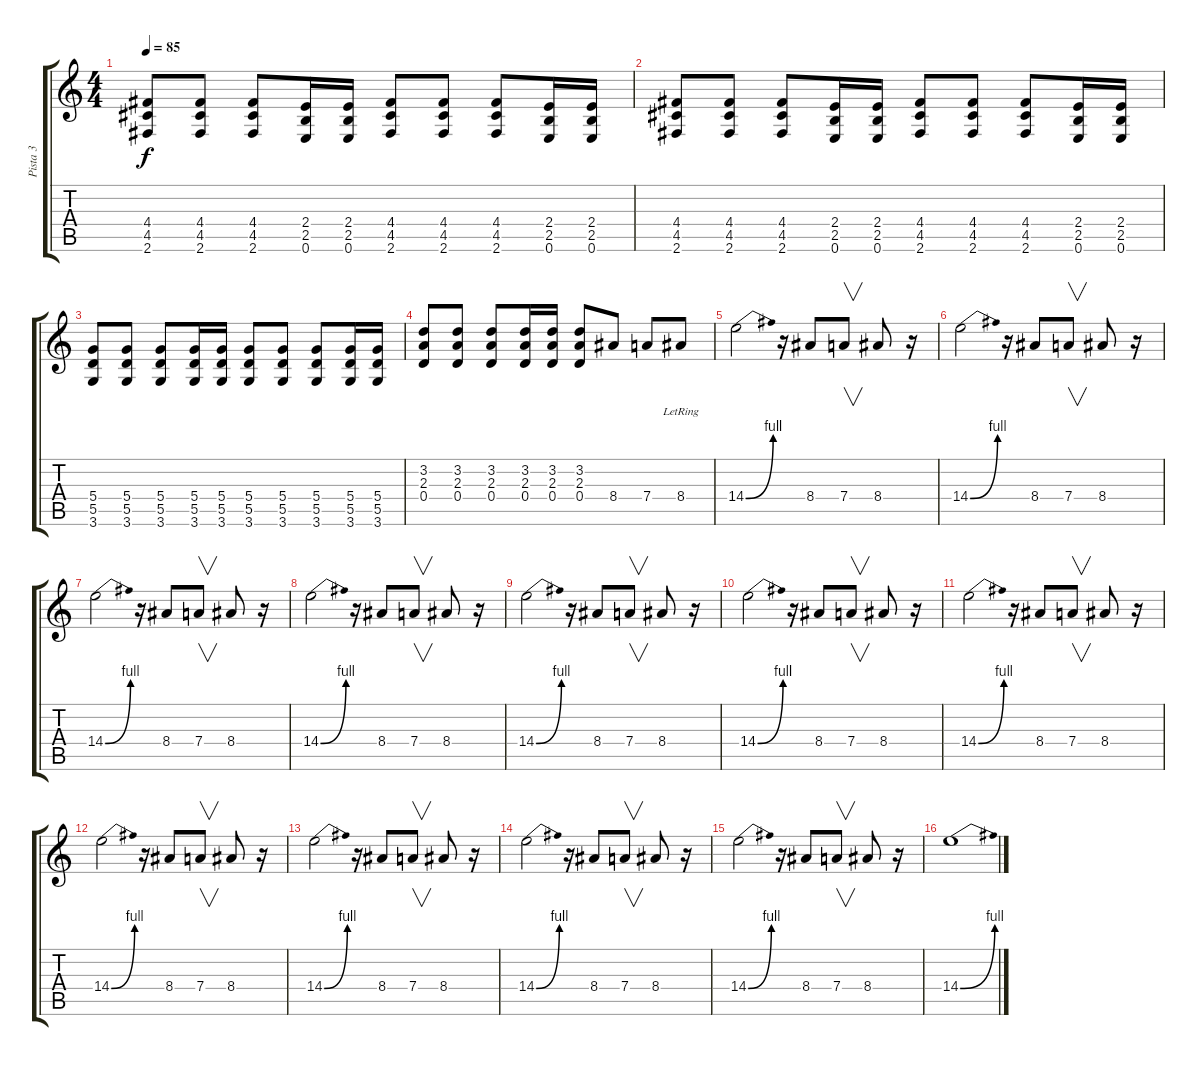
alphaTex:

\track ("Pista 3" "Pista 3") {instrument distortionguitar}
\staff {score tabs}
\tuning (E4 B3 G3 D3 A2 E2) {hide}
\ts (4 4)
\tempo 85
\clef g2
\ks c
(4.4 4.5 2.6).8{dy f} (4.4 4.5 2.6).8 (4.4 4.5 2.6).8 (2.4 2.5 0.6).16 (2.4 2.5 0.6).16 (4.4 4.5 2.6).8 (4.4 4.5 2.6).8 (4.4 4.5 2.6).8 (2.4 2.5 0.6).16 (2.4 2.5 0.6).16 |
(4.4 4.5 2.6).8 (4.4 4.5 2.6).8 (4.4 4.5 2.6).8 (2.4 2.5 0.6).16 (2.4 2.5 0.6).16 (4.4 4.5 2.6).8 (4.4 4.5 2.6).8 (4.4 4.5 2.6).8 (2.4 2.5 0.6).16 (2.4 2.5 0.6).16 |
(5.4 5.5 3.6).8 (5.4 5.5 3.6).8 (5.4 5.5 3.6).8 (5.4 5.5 3.6).16 (5.4 5.5 3.6).16 (5.4 5.5 3.6).8 (5.4 5.5 3.6).8 (5.4 5.5 3.6).8 (5.4 5.5 3.6).16 (5.4 5.5 3.6).16 |
(3.2 2.3 0.4).8 (3.2 2.3 0.4).8 (3.2 2.3 0.4).8 (3.2 2.3 0.4).16 (3.2 2.3 0.4).16 (3.2 2.3 0.4).8 8.4.8 7.4.8 8.4{lr}.8 |
14.4{be (bend 0 0 60 4)}.2 r.16 8.4.8 7.4.8{v} 8.4.8 r.16 |
14.4{be (bend 0 0 60 4)}.2 r.16 8.4.8 7.4.8{v} 8.4.8 r.16 |
14.4{be (bend 0 0 60 4)}.2 r.16 8.4.8 7.4.8{v} 8.4.8 r.16 |
14.4{be (bend 0 0 60 4)}.2 r.16 8.4.8 7.4.8{v} 8.4.8 r.16 |
14.4{be (bend 0 0 60 4)}.2 r.16 8.4.8 7.4.8{v} 8.4.8 r.16 |
14.4{be (bend 0 0 60 4)}.2 r.16 8.4.8 7.4.8{v} 8.4.8 r.16 |
14.4{be (bend 0 0 60 4)}.2 r.16 8.4.8 7.4.8{v} 8.4.8 r.16 |
14.4{be (bend 0 0 60 4)}.2 r.16 8.4.8 7.4.8{v} 8.4.8 r.16 |
14.4{be (bend 0 0 60 4)}.2 r.16 8.4.8 7.4.8{v} 8.4.8 r.16 |
14.4{be (bend 0 0 60 4)}.2 r.16 8.4.8 7.4.8{v} 8.4.8 r.16 |
14.4{be (bend 0 0 60 4)}.2 r.16 8.4.8 7.4.8{v} 8.4.8 r.16 |
14.4{be (bend 0 0 60 4)}.1
